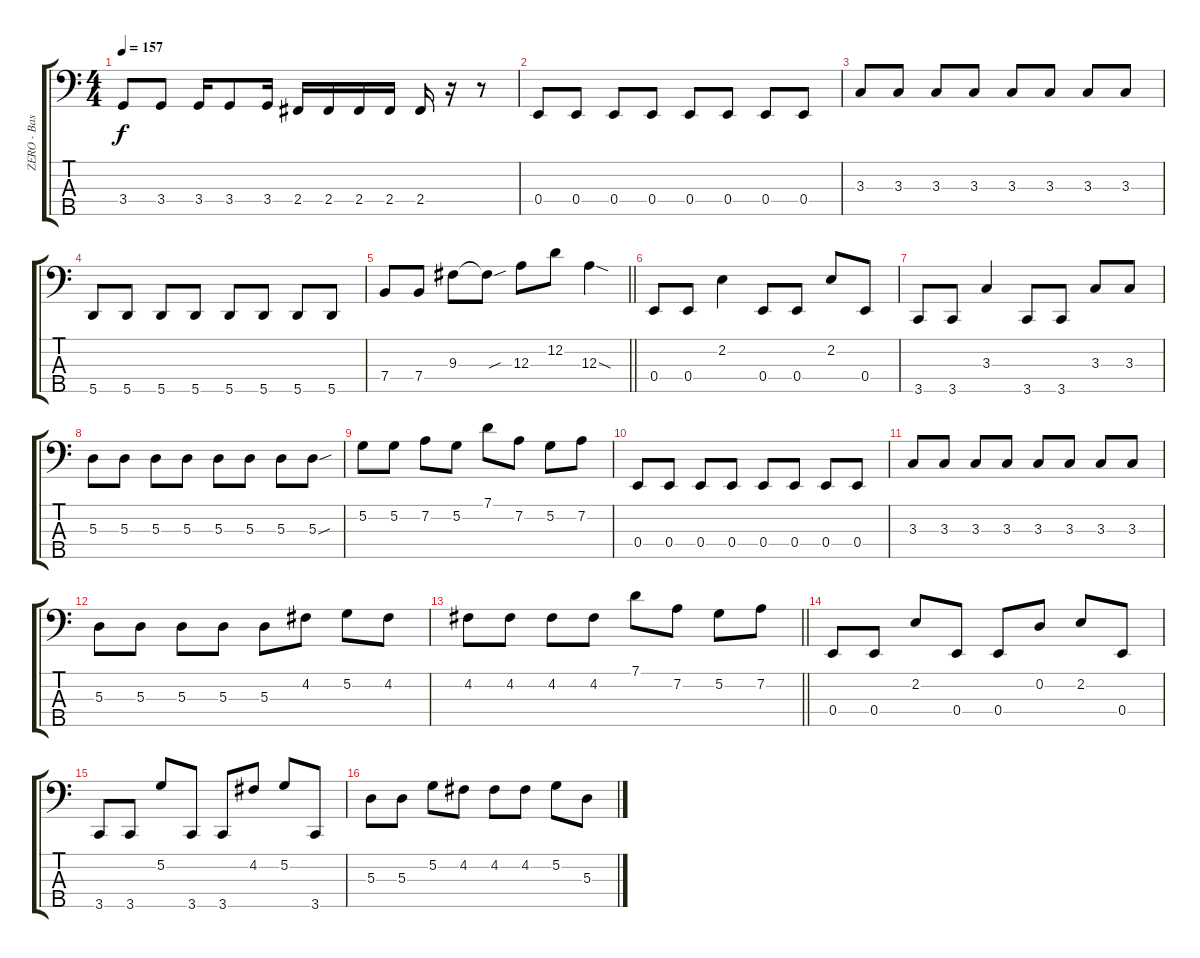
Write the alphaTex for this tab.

\track ("ZERO - Bass" "ZERO - Bas") {instrument electricbassfinger}
\staff {score tabs}
\tuning (G2 D2 A1 E1 A0) {hide}
\ts (4 4)
\tempo 157
\clef f4
\ks c
3.4.8{dy f volume 16} 3.4.8 3.4.16 3.4.8 3.4.16 2.4.16 2.4.16 2.4.16 2.4.16 2.4.16 r.16 r.8 |
0.4.8 0.4.8 0.4.8 0.4.8 0.4.8 0.4.8 0.4.8 0.4.8 |
3.3.8 3.3.8 3.3.8 3.3.8 3.3.8 3.3.8 3.3.8 3.3.8 |
5.5.8 5.5.8 5.5.8 5.5.8 5.5.8 5.5.8 5.5.8 5.5.8 |
\barLineRight lightlight
7.4.8 7.4.8 9.3.8 9.3{sou t}.8 12.3.8 12.2.8 12.3{sod}.4 |
\section ("" "")
0.4.8 0.4.8 2.2.4 0.4.8 0.4.8 2.2.8 0.4.8 |
3.5.8 3.5.8 3.3.4 3.5.8 3.5.8 3.3.8 3.3.8 |
5.3.8 5.3.8 5.3.8 5.3.8 5.3.8 5.3.8 5.3.8 5.3{sou}.8 |
5.2.8 5.2.8 7.2.8 5.2.8 7.1.8 7.2.8 5.2.8 7.2.8 |
0.4.8 0.4.8 0.4.8 0.4.8 0.4.8 0.4.8 0.4.8 0.4.8 |
3.3.8 3.3.8 3.3.8 3.3.8 3.3.8 3.3.8 3.3.8 3.3.8 |
5.3.8 5.3.8 5.3.8 5.3.8 5.3.8 4.2.8 5.2.8 4.2.8 |
\barLineRight lightlight
4.2.8 4.2.8 4.2.8 4.2.8 7.1.8 7.2.8 5.2.8 7.2.8 |
\section ("" "")
0.4.8 0.4.8 2.2.8 0.4.8 0.4.8 0.2.8 2.2.8 0.4.8 |
3.5.8 3.5.8 5.2.8 3.5.8 3.5.8 4.2.8 5.2.8 3.5.8 |
5.3.8 5.3.8 5.2.8 4.2.8 4.2.8 4.2.8 5.2.8 5.3.8
